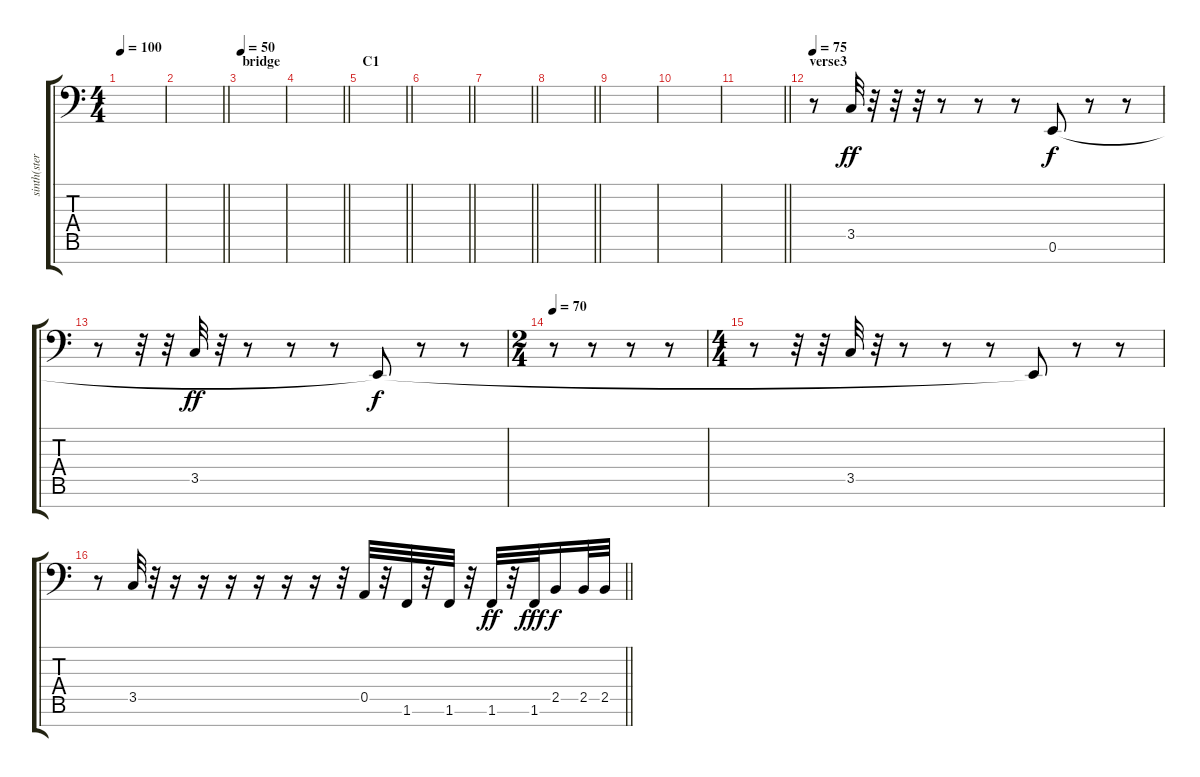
\track ("sinth(stereo L)" "sinth(ster") {instrument lead1square}
\staff {score tabs}
\tuning (E4 B3 G3 D3 A2 E2 C-1) {hide}
\ts (4 4)
\tempo 100
\clef f4
\ks c
|
\barLineRight lightlight
|
\section ("" "bridge")
\tempo 50
|
\barLineRight lightlight
|
\section ("" "C1")
\barLineRight lightlight
|
\barLineRight lightlight
|
\barLineRight lightlight
|
\barLineRight lightlight
|
|
|
\barLineRight lightlight
|
\section ("" "verse3")
\tempo 75
r.8 3.5.32{dy ff} r.32 r.32 r.32 r.8 r.8 r.8 0.6.8{dy f} r.8 r.8 |
r.8 r.32 r.32 3.5.32{dy ff} r.32 r.8 r.8 r.8 0.6{t}.8{dy f} r.8 r.8 |
\ts (2 4)
\tempo 70
r.8 r.8 r.8 r.8 |
\ts (4 4)
r.8 r.32 r.32 3.5.32 r.32 r.8 r.8 r.8 0.6{t}.8 r.8 r.8 |
\barLineRight lightlight
r.8 3.5.32 r.32 r.16 r.16 r.16 r.16 r.16 r.16 r.32 0.5.32 r.32 1.6.32 r.32 1.6.32 r.32 1.6.32{dy ff} r.32 1.6.32{dy fff} 2.5.16{dy f} 2.5.32 2.5.32
